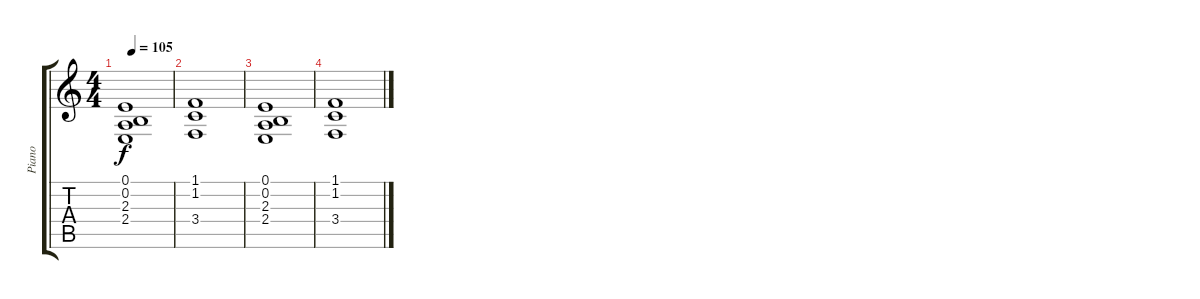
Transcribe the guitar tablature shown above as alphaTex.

\track ("Piano" "Piano") {instrument pad8sweep}
\staff {score tabs}
\tuning (E4 B3 G3 D3 A2 E2) {hide}
\ts (4 4)
\tempo 105
\clef g2
\ks c
(0.1 0.2 2.3 2.4).1{dy f} |
(1.1 1.2 3.4).1 |
(0.1 0.2 2.3 2.4).1 |
(1.1 1.2 3.4).1
